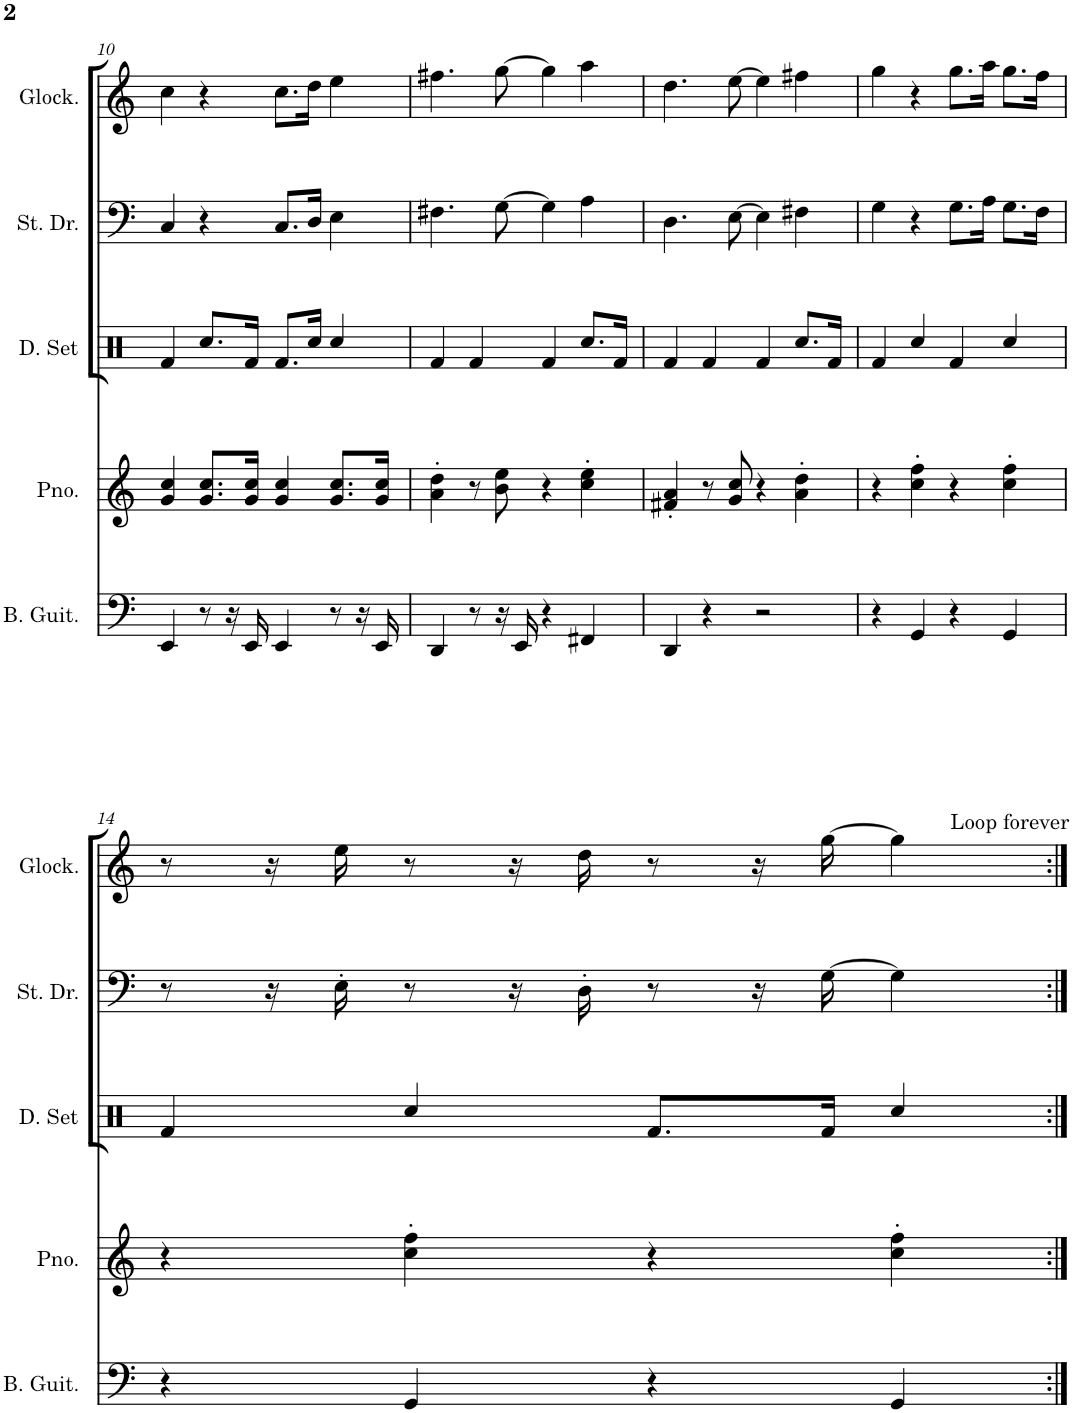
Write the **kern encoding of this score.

**kern	**kern	**kern	**kern	**kern	**kern
*part6	*part5	*part4	*part3	*part2	*part1
*staff6	*staff5	*staff4	*staff3	*staff2	*staff1
*I"Bass Guitar	*I"Piano	*I"Drumset	*I"Steel Drums	*I"Glockenspiel	*I"Trumpet
*I'B. Guit.	*I'Pno.	*I'D. Set	*I'St. Dr.	*I'Glock.	*I'Tpt.
!!LO:PB:g=z
*clefF4	*clefG2	*clefX	*clefF4	*clefG2	*clefG2
*	*	*	*	*	*Trd1c2
*k[]	*k[]	*k[]	*k[]	*k[]	*k[]
*M2/2	*M2/2	*M2/2	*M2/2	*M2/2	*M2/2
*met(c|)	*met(c|)	*met(c|)	*met(c|)	*met(c|)	*met(c|)
=10	=10	=10	=10	=10	=10
4EE/	4g/ 4cc/	4Rf/	4C/	4cc\	1r
8r	8.g/ 8.cc/L	8.Rcc/L	4r	4r	.
16r	.	.	.	.	.
16EE/	16g/ 16cc/Jk	16Rf/Jk	.	.	.
4EE/	4g/ 4cc/	8.Rf/L	8.C/L	8.cc\L	.
.	.	16Rcc/Jk	16D/Jk	16dd\Jk	.
8r	8.g/ 8.cc/L	4Rcc/	4E\	4ee\	.
16r	.	.	.	.	.
16EE/	16g/ 16cc/Jk	.	.	.	.
=11	=11	=11	=11	=11	=11
4DD/	4a\' 4dd\'	4Rf/	4.F#X\	4.ff#X\	1r
8r	8r	4Rf/	.	.	.
16r	8b\ 8ee\	.	[8G\	[8gg\	.
16EE/	.	.	.	.	.
4r	4r	4Rf/	4G\]	4gg\]	.
4FF#X/	4cc\' 4ee\'	8.Rcc/L	4A\	4aa\	.
.	.	16Rf/Jk	.	.	.
=12	=12	=12	=12	=12	=12
4DD/	4f#X/' 4a/'	4Rf/	4.D\	4.dd\	1r
4r	8r	4Rf/	.	.	.
.	8g/ 8cc/	.	[8E\	[8ee\	.
2r	4r	4Rf/	4E\]	4ee\]	.
.	4a\' 4dd\'	8.Rcc/L	4F#X\	4ff#X\	.
.	.	16Rf/Jk	.	.	.
=13	=13	=13	=13	=13	=13
4r	4r	4Rf/	4G\	4gg\	1r
4GG/	4cc\' 4ff\'	4Rcc/	4r	4r	.
4r	4r	4Rf/	8.G\L	8.gg\L	.
.	.	.	16A\Jk	16aa\Jk	.
4GG/	4cc\' 4ff\'	4Rcc/	8.G\L	8.gg\L	.
.	.	.	16F\Jk	16ff\Jk	.
!!LO:LB:g=z
=14	=14	=14	=14	=14	=14
*	*	*	*	*	*^
4r	4r	4Rf/	8r	8r	1r	2.ryy
.	.	.	16r	16r	.	.
.	.	.	16E'\	16ee\	.	.
4GG/	4cc\' 4ff\'	4Rcc/	8r	8r	.	.
.	.	.	16r	16r	.	.
.	.	.	16D'\	16dd\	.	.
4r	4r	8.Rf/L	8r	8r	.	.
.	.	.	16r	16r	.	.
.	.	16Rf/Jk	[16G\	[16gg\	.	.
!	!	!	!	!	!	!LO:TX:a:t=Loop forever
4GG/	4cc\' 4ff\'	4Rcc/	4G\]	4gg\]	.	4ryy
*	*	*	*	*	*v	*v
=:|!	=:|!	=:|!	=:|!	=:|!	=:|!
*-	*-	*-	*-	*-	*-
